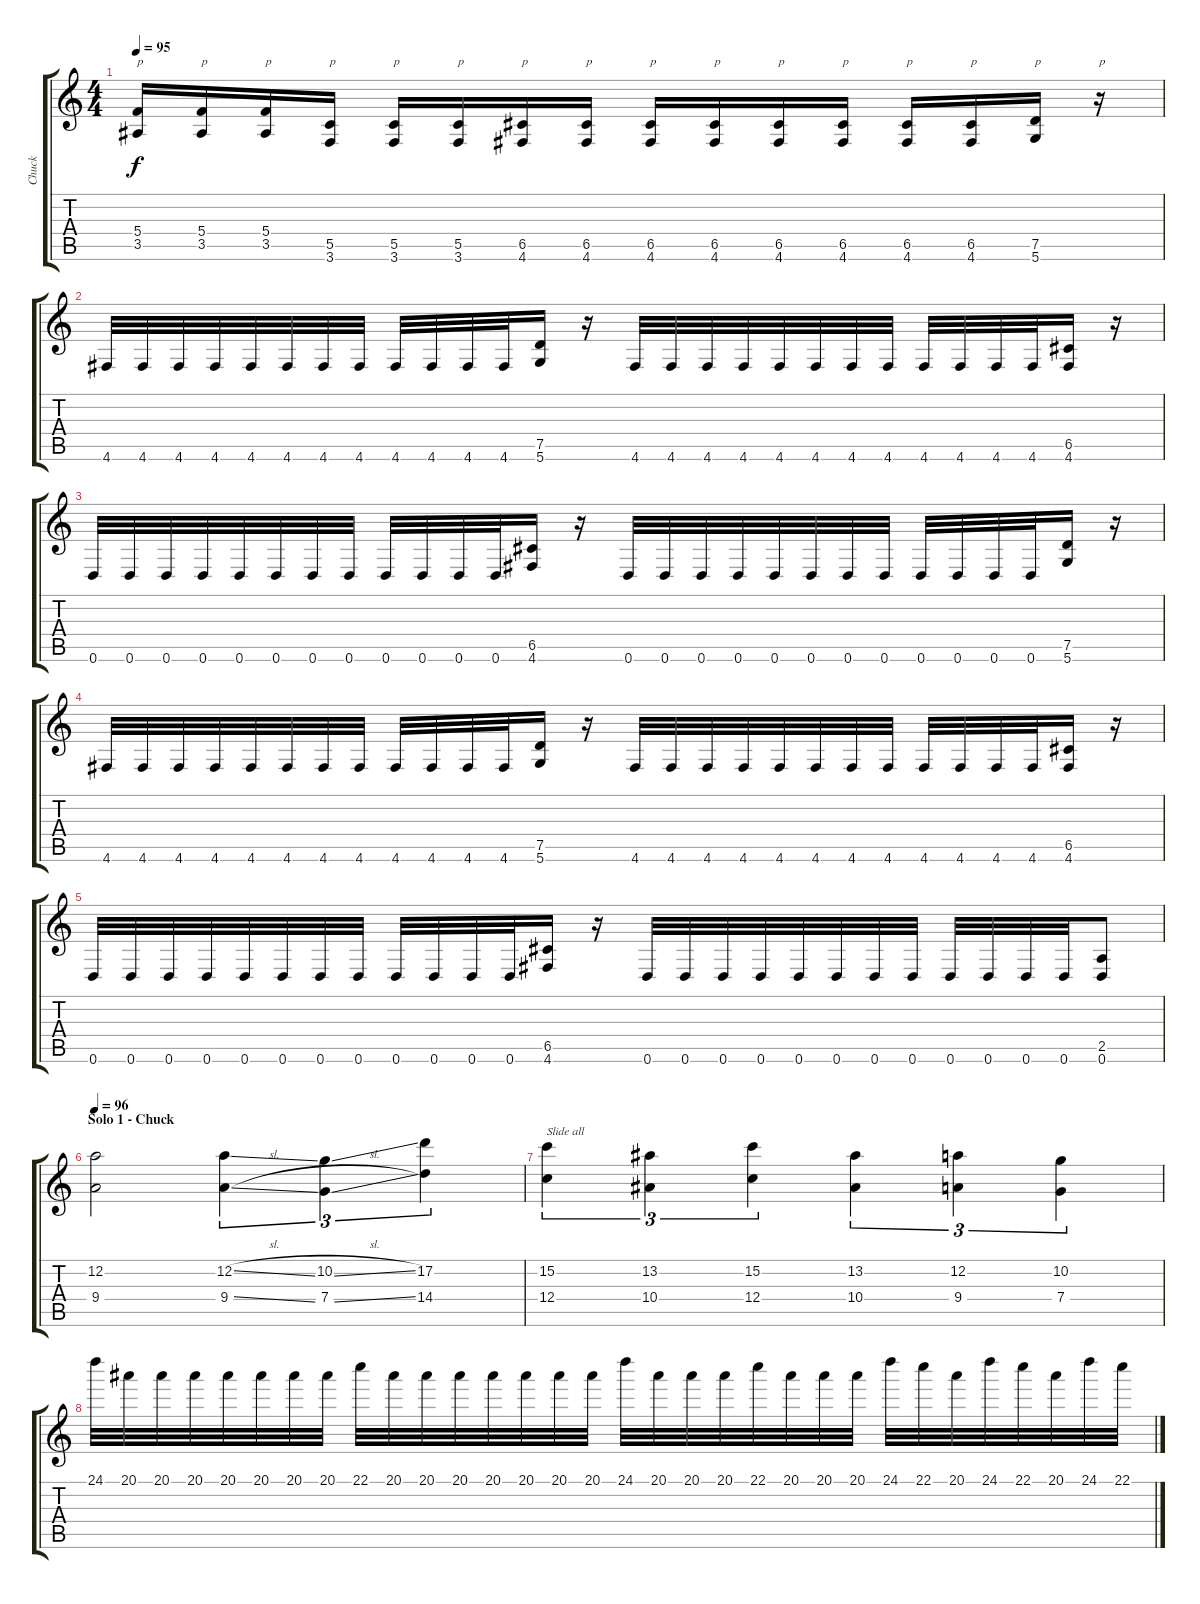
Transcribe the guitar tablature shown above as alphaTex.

\track ("Chuck" "Chuck") {instrument distortionguitar}
\staff {score tabs}
\tuning (D4 A3 F3 C3 G2 D2) {hide}
\ts (4 4)
\tempo 95
\clef g2
\ks c
(5.4 3.5).16{txt "p" dy f} (5.4 3.5).16{txt "p"} (5.4 3.5).16{txt "p"} (5.5 3.6).16{txt "p"} (5.5 3.6).16{txt "p"} (5.5 3.6).16{txt "p"} (6.5 4.6).16{txt "p"} (6.5 4.6).16{txt "p"} (6.5 4.6).16{txt "p"} (6.5 4.6).16{txt "p"} (6.5 4.6).16{txt "p"} (6.5 4.6).16{txt "p"} (6.5 4.6).16{txt "p"} (6.5 4.6).16{txt "p"} (7.5 5.6).16{txt "p"} r.16{txt "p"} |
4.6.32 4.6.32 4.6.32 4.6.32 4.6.32 4.6.32 4.6.32 4.6.32 4.6.32 4.6.32 4.6.32 4.6.32 (7.5 5.6).16 r.16 4.6.32 4.6.32 4.6.32 4.6.32 4.6.32 4.6.32 4.6.32 4.6.32 4.6.32 4.6.32 4.6.32 4.6.32 (6.5 4.6).16 r.16 |
0.6.32 0.6.32 0.6.32 0.6.32 0.6.32 0.6.32 0.6.32 0.6.32 0.6.32 0.6.32 0.6.32 0.6.32 (6.5 4.6).16 r.16 0.6.32 0.6.32 0.6.32 0.6.32 0.6.32 0.6.32 0.6.32 0.6.32 0.6.32 0.6.32 0.6.32 0.6.32 (7.5 5.6).16 r.16 |
4.6.32 4.6.32 4.6.32 4.6.32 4.6.32 4.6.32 4.6.32 4.6.32 4.6.32 4.6.32 4.6.32 4.6.32 (7.5 5.6).16 r.16 4.6.32 4.6.32 4.6.32 4.6.32 4.6.32 4.6.32 4.6.32 4.6.32 4.6.32 4.6.32 4.6.32 4.6.32 (6.5 4.6).16 r.16 |
0.6.32 0.6.32 0.6.32 0.6.32 0.6.32 0.6.32 0.6.32 0.6.32 0.6.32 0.6.32 0.6.32 0.6.32 (6.5 4.6).16 r.16 0.6.32 0.6.32 0.6.32 0.6.32 0.6.32 0.6.32 0.6.32 0.6.32 0.6.32 0.6.32 0.6.32 0.6.32 (2.5 0.6).8 |
\section ("" "Solo 1 - Chuck")
\tempo 96
(12.2 9.4).2 (12.2{sl} 9.4{sl}).4{tu (3 2)} (10.2{sl} 7.4{sl}).4{tu (3 2)} (17.2 14.4).4{tu (3 2)} |
(15.2 12.4).4{tu (3 2) txt "Slide all"} (13.2 10.4).4{tu (3 2)} (15.2 12.4).4{tu (3 2)} (13.2 10.4).4{tu (3 2)} (12.2 9.4).4{tu (3 2)} (10.2 7.4).4{tu (3 2)} |
24.1.32 20.1.32 20.1.32 20.1.32 20.1.32 20.1.32 20.1.32 20.1.32 22.1.32 20.1.32 20.1.32 20.1.32 20.1.32 20.1.32 20.1.32 20.1.32 24.1.32 20.1.32 20.1.32 20.1.32 22.1.32 20.1.32 20.1.32 20.1.32 24.1.32 22.1.32 20.1.32 24.1.32 22.1.32 20.1.32 24.1.32 22.1.32
